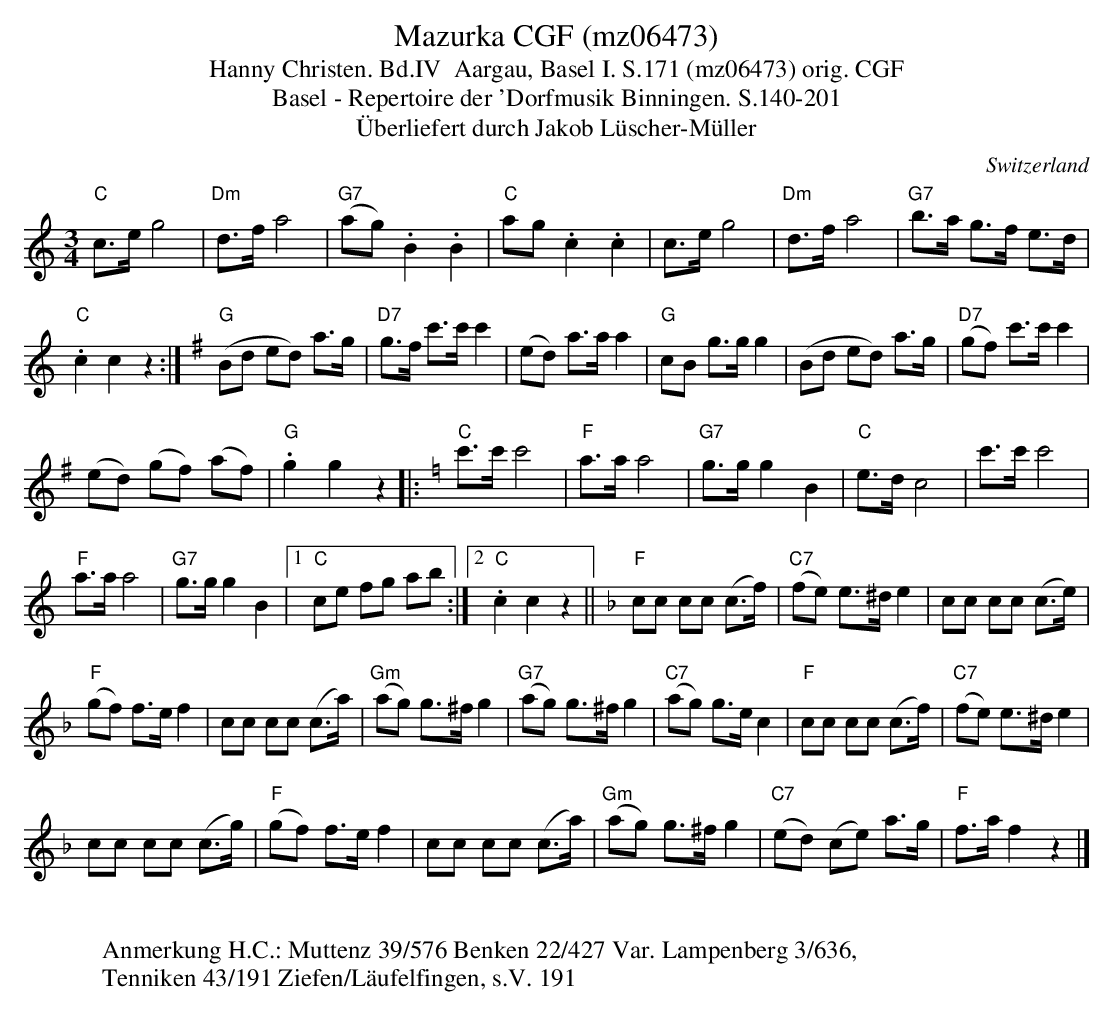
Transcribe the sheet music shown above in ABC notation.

X:1
T:Mazurka CGF (mz06473)
T:Hanny Christen. Bd.IV  Aargau, Basel I. S.171 (mz06473) orig. CGF
T: Basel - Repertoire der 'Dorfmusik Binningen. S.140-201
T:Überliefert durch Jakob Lüscher-Müller
M:3/4
L:1/8
O:Switzerland
K:C major
"C"c>eg4 | "Dm"d>fa4 | ("G7"ag).B2.B2 | "C"ag .c2.c2 | c>eg4 | "Dm"d>fa4 | "G7"b>a g>f e>d |
"C".c2c2z2 :| [K:G] ("G"Bd ed) a>g | "D7"g>f c'>c'c'2 | (ed) a>aa2 | "G"cB g>gg2 | (Bd ed) a>g | ("D7"gf) c'>c'c'2 |
(ed) (gf) (af) | "G".g2g2z2 |: [K:C] "C"c'>c'c'4 | "F"a>aa4 | "G7"g>gg2B2 | "C"e>dc4 | c'>c'c'4 |
"F"a>aa4 | "G7"g>g g2B2 |1 "C"ce fg ab :|2 "C".c2c2z2 || [K:F] "F"cc cc (c>f) | ("C7"fe) e>^de2 | cc cc (c>e) |
("F"gf) f>ef2 | cc cc (c>a) | ("Gm"ag) g>^fg2 | ("G7"ag) g>^fg2 | ("C7"ag) g>ec2 | "F"cc cc (c>f) | ("C7"fe) e>^de2 |
cc cc (c>g) | ("F"gf) f>ef2 | cc cc (c>a) | ("Gm"ag) g>^fg2 | ("C7"ed) (ce) a>g | "F"f>af2z2 |]
W:
W:Anmerkung H.C.: Muttenz 39/576 Benken 22/427 Var. Lampenberg 3/636,
W: Tenniken 43/191 Ziefen/Läufelfingen, s.V. 191
